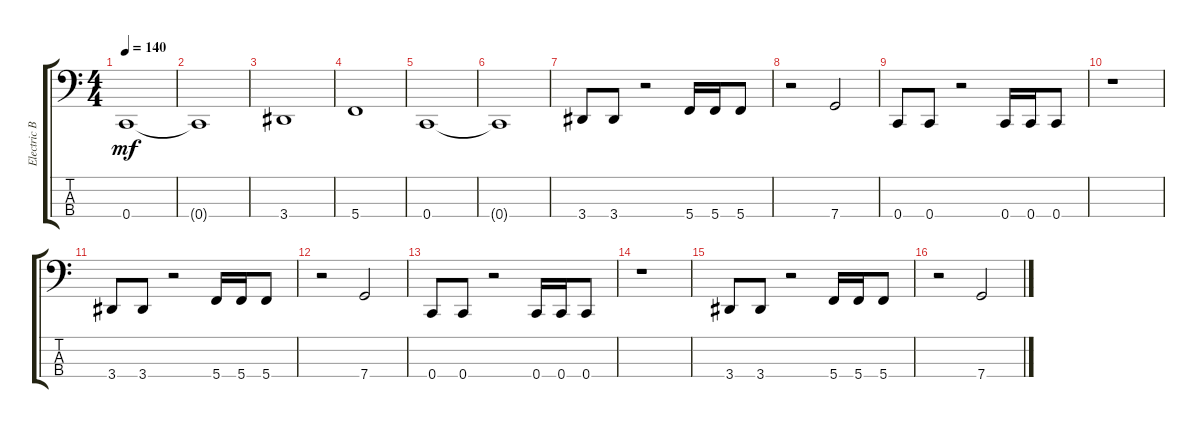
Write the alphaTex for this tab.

\track ("Electric Bass" "Electric B") {instrument electricbassfinger}
\staff {score tabs}
\tuning (F2 C2 G1 C1) {hide}
\ts (4 4)
\tempo 140
\clef f4
\ks c
0.4.1{dy mf instrument electricbassfinger} |
0.4{t}.1 |
3.4.1 |
5.4.1 |
0.4.1 |
0.4{t}.1 |
3.4.8 3.4.8 r.2 5.4.16 5.4.16 5.4.8 |
r.2 7.4.2 |
0.4.8 0.4.8 r.2 0.4.16 0.4.16 0.4.8 |
r.1 |
3.4.8 3.4.8 r.2 5.4.16 5.4.16 5.4.8 |
r.2 7.4.2 |
0.4.8 0.4.8 r.2 0.4.16 0.4.16 0.4.8 |
r.1 |
3.4.8 3.4.8 r.2 5.4.16 5.4.16 5.4.8 |
r.2 7.4.2
